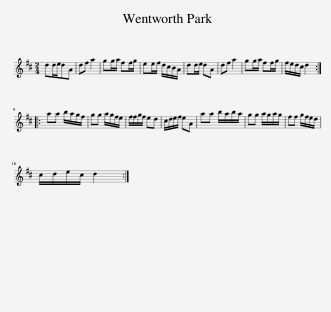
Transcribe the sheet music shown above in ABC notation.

X:1
L:1/8
M:2/4
I:linebreak $
K:D
V:1 treble
V:1
 dd/e/dA | df a2 | gg/a/ ff/g/ | ee/f/ d/c/B/A/ | dd/e/ dA | %5
 df a2 | gg/a/ ff/g/ | f/e/d/c/ d2 ::$ aa b/a/g/f/ | gg a/g/f/e/ | %10
 f/f/g/f/ ed | c/d/e/f/ eA | aa b/a/b/a/ | gg a/g/a/g/ | ff g/f/e/d/ |$ %15
 c/d/e/c/ d2 :| %16
